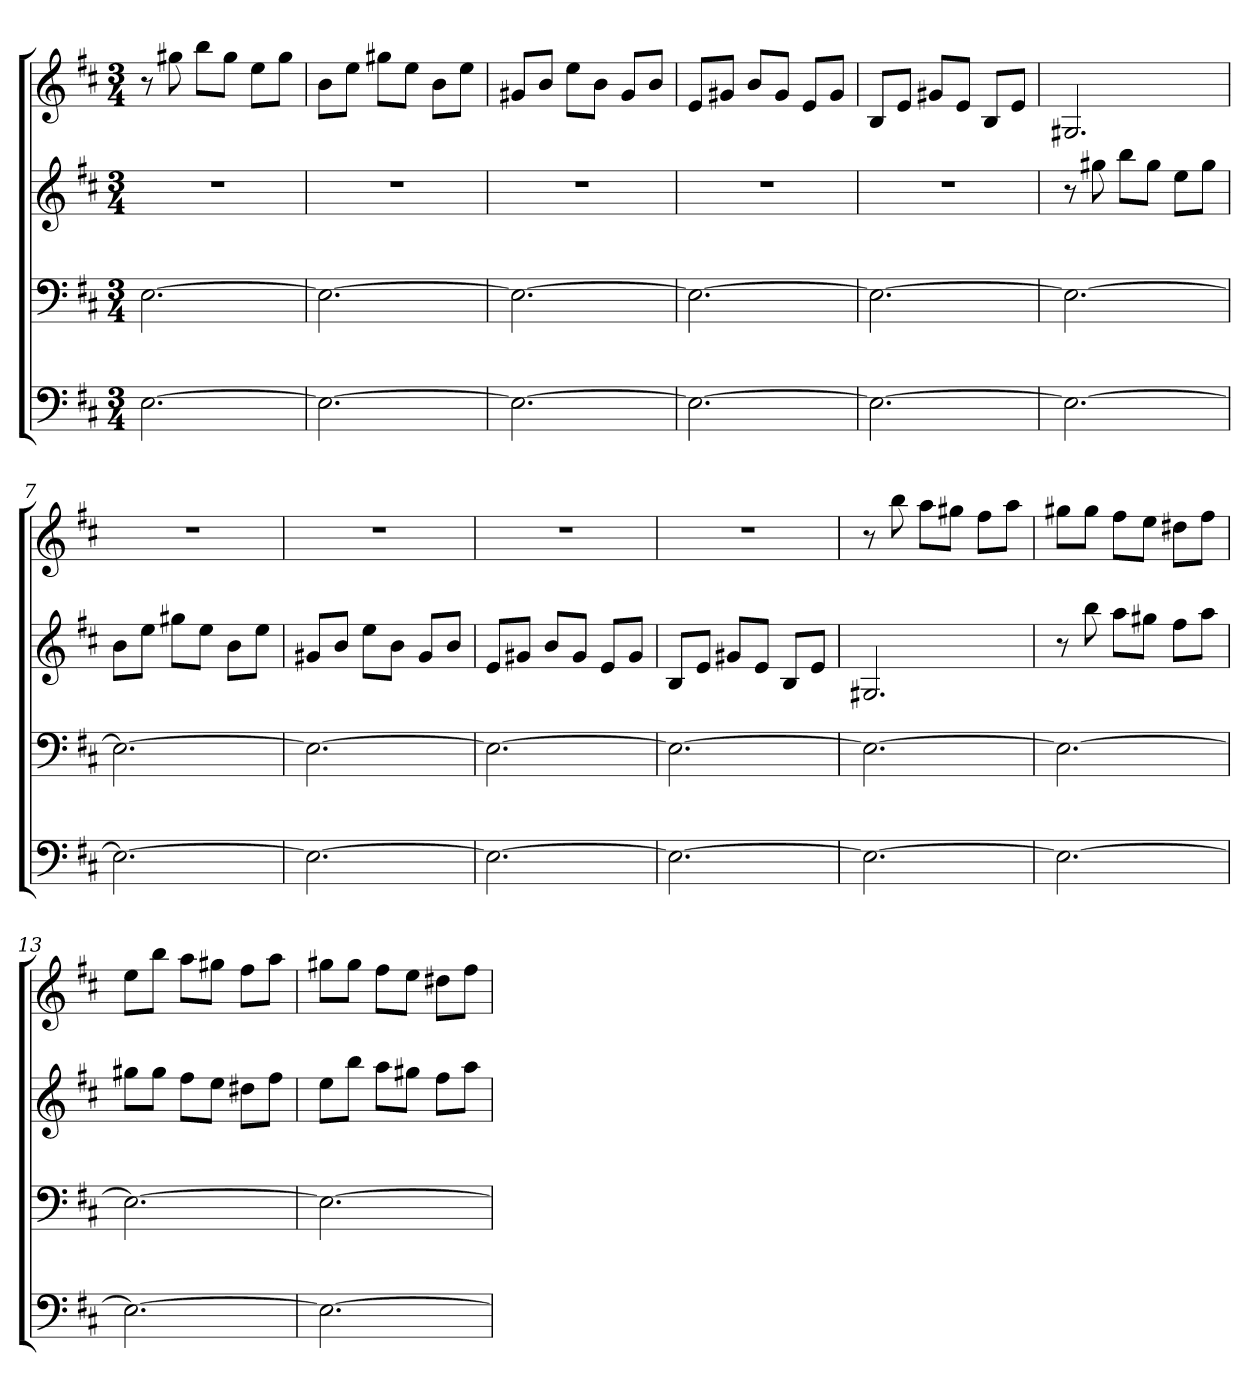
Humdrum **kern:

**kern	**kern	**kern	**kern
*part4	*part3	*part2	*part1
*staff4	*staff3	*staff2	*staff1
*k[f#c#]	*k[f#c#]	*k[f#c#]	*k[f#c#]
*b:	*b:	*b:	*b:
*M3/4	*M3/4	*M3/4	*M3/4
=1	=1	=1	=1
[2.E	[2.E	2.r	8r
.	.	.	8gg#X
.	.	.	8bbL
.	.	.	8gg#J
.	.	.	8eeL
.	.	.	8gg#J
=2	=2	=2	=2
2.E_	2.E_	2.r	8bL
.	.	.	8eeJ
.	.	.	8gg#XL
.	.	.	8eeJ
.	.	.	8bL
.	.	.	8eeJ
=3	=3	=3	=3
2.E_	2.E_	2.r	8g#XL
.	.	.	8bJ
.	.	.	8eeL
.	.	.	8bJ
.	.	.	8g#L
.	.	.	8bJ
=4	=4	=4	=4
2.E_	2.E_	2.r	8eL
.	.	.	8g#XJ
.	.	.	8bL
.	.	.	8g#J
.	.	.	8eL
.	.	.	8g#J
=5	=5	=5	=5
2.E_	2.E_	2.r	8BL
.	.	.	8eJ
.	.	.	8g#XL
.	.	.	8eJ
.	.	.	8BL
.	.	.	8eJ
=6	=6	=6	=6
2.E_	2.E_	8r	2.G#X
.	.	8gg#X	.
.	.	8bbL	.
.	.	8gg#J	.
.	.	8eeL	.
.	.	8gg#J	.
=7	=7	=7	=7
2.E_	2.E_	8bL	2.r
.	.	8eeJ	.
.	.	8gg#XL	.
.	.	8eeJ	.
.	.	8bL	.
.	.	8eeJ	.
=8	=8	=8	=8
2.E_	2.E_	8g#XL	2.r
.	.	8bJ	.
.	.	8eeL	.
.	.	8bJ	.
.	.	8g#L	.
.	.	8bJ	.
=9	=9	=9	=9
2.E_	2.E_	8eL	2.r
.	.	8g#XJ	.
.	.	8bL	.
.	.	8g#J	.
.	.	8eL	.
.	.	8g#J	.
=10	=10	=10	=10
2.E_	2.E_	8BL	2.r
.	.	8eJ	.
.	.	8g#XL	.
.	.	8eJ	.
.	.	8BL	.
.	.	8eJ	.
=11	=11	=11	=11
2.E_	2.E_	2.G#X	8r
.	.	.	8bb
.	.	.	8aaL
.	.	.	8gg#XJ
.	.	.	8ff#L
.	.	.	8aaJ
=12	=12	=12	=12
2.E_	2.E_	8r	8gg#XL
.	.	8bb	8gg#J
.	.	8aaL	8ff#L
.	.	8gg#XJ	8eeJ
.	.	8ff#L	8dd#XL
.	.	8aaJ	8ff#J
=13	=13	=13	=13
2.E_	2.E_	8gg#XL	8eeL
.	.	8gg#J	8bbJ
.	.	8ff#L	8aaL
.	.	8eeJ	8gg#XJ
.	.	8dd#XL	8ff#L
.	.	8ff#J	8aaJ
=14	=14	=14	=14
2.E_	2.E_	8eeL	8gg#XL
.	.	8bbJ	8gg#J
.	.	8aaL	8ff#L
.	.	8gg#XJ	8eeJ
.	.	8ff#L	8dd#XL
.	.	8aaJ	8ff#J
=	=	=	=
*-	*-	*-	*-
